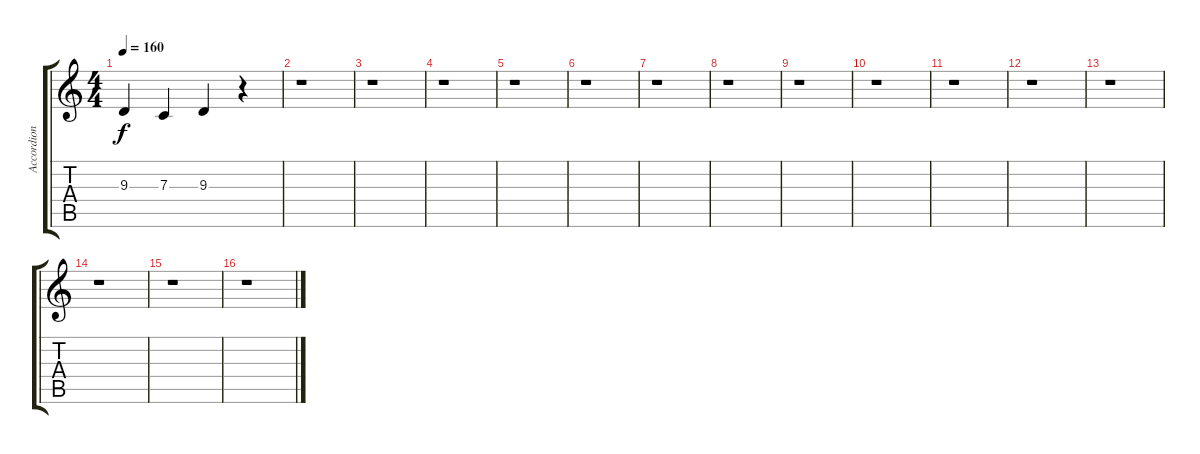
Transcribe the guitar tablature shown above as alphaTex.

\track ("Accordion" "Accordion") {instrument accordion}
\staff {score tabs}
\tuning (D4 A3 F3 C3 G2 D2) {hide}
\ts (4 4)
\tempo 160
\clef g2
\ks c
9.3.4{dy f} 7.3.4 9.3.4 r.4 |
r.1 |
r.1 |
r.1 |
r.1 |
r.1 |
r.1 |
r.1 |
r.1 |
r.1 |
r.1 |
r.1 |
r.1 |
r.1 |
r.1 |
r.1
